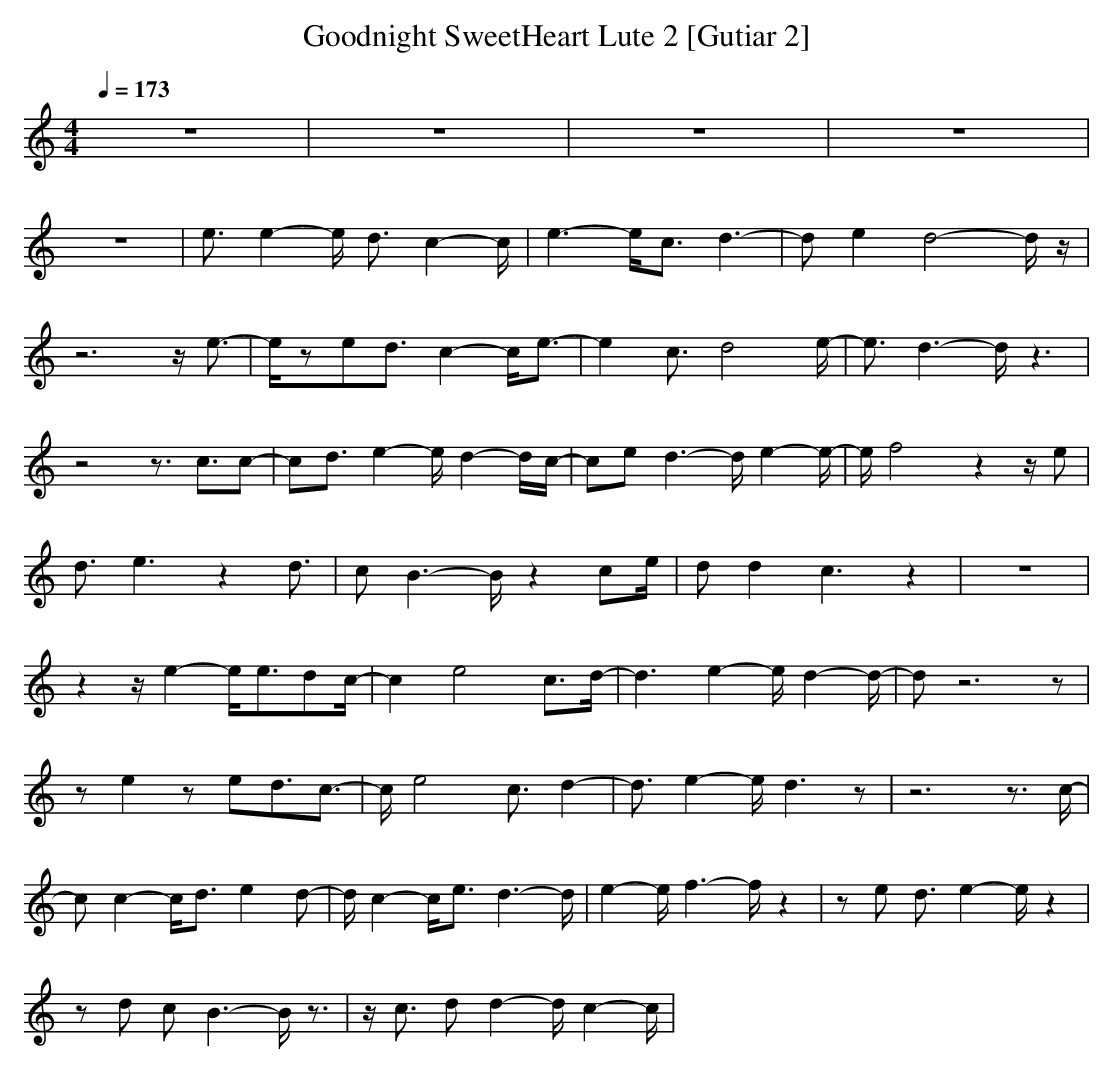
X:1
T: Goodnight SweetHeart Lute 2 [Gutiar 2]
M: 4/4
L: 1/8
Q:1/4=173
K:C
z8|z8|z8|z8|
z8|e3/2e2-e/2 d3/2c2-c/2|e3-e/2c3/2d3-|de2d4-d/2z/2|
z6 z/2e3/2-|e/2zed3/2 c2- c/2e3/2-|e2 c3/2d4e/2-|e3/2d3-d/2z3|
z4 z3/2c3/2c-|cd3/2e2-e/2d2-d/2c/2-|ce d3-d/2e2-e/2-|e/2f4z2z/2e|
d3/2e3z2d3/2|cB3- B/2z2ce/2|dd2c3 z2|z8|
z2 z/2e2-e/2e3/2dc/2-|c2 e4 c3/2d/2-|d3e2-e/2d2-d/2-|dz6z|
ze2z ed3/2c3/2-|c/2e4c3/2 d2-|d3/2e2-e/2 d3z|z6 z3/2c/2-|
cc2-c/2d3/2e2d-|d/2c2-c/2e3/2d3-d/2|e2- e/2f3-f/2 z2|ze d3/2e2-e/2 z2|
zd cB3- B/2z3/2|z/2c3/2 dd2-d/2c2-c/2|
